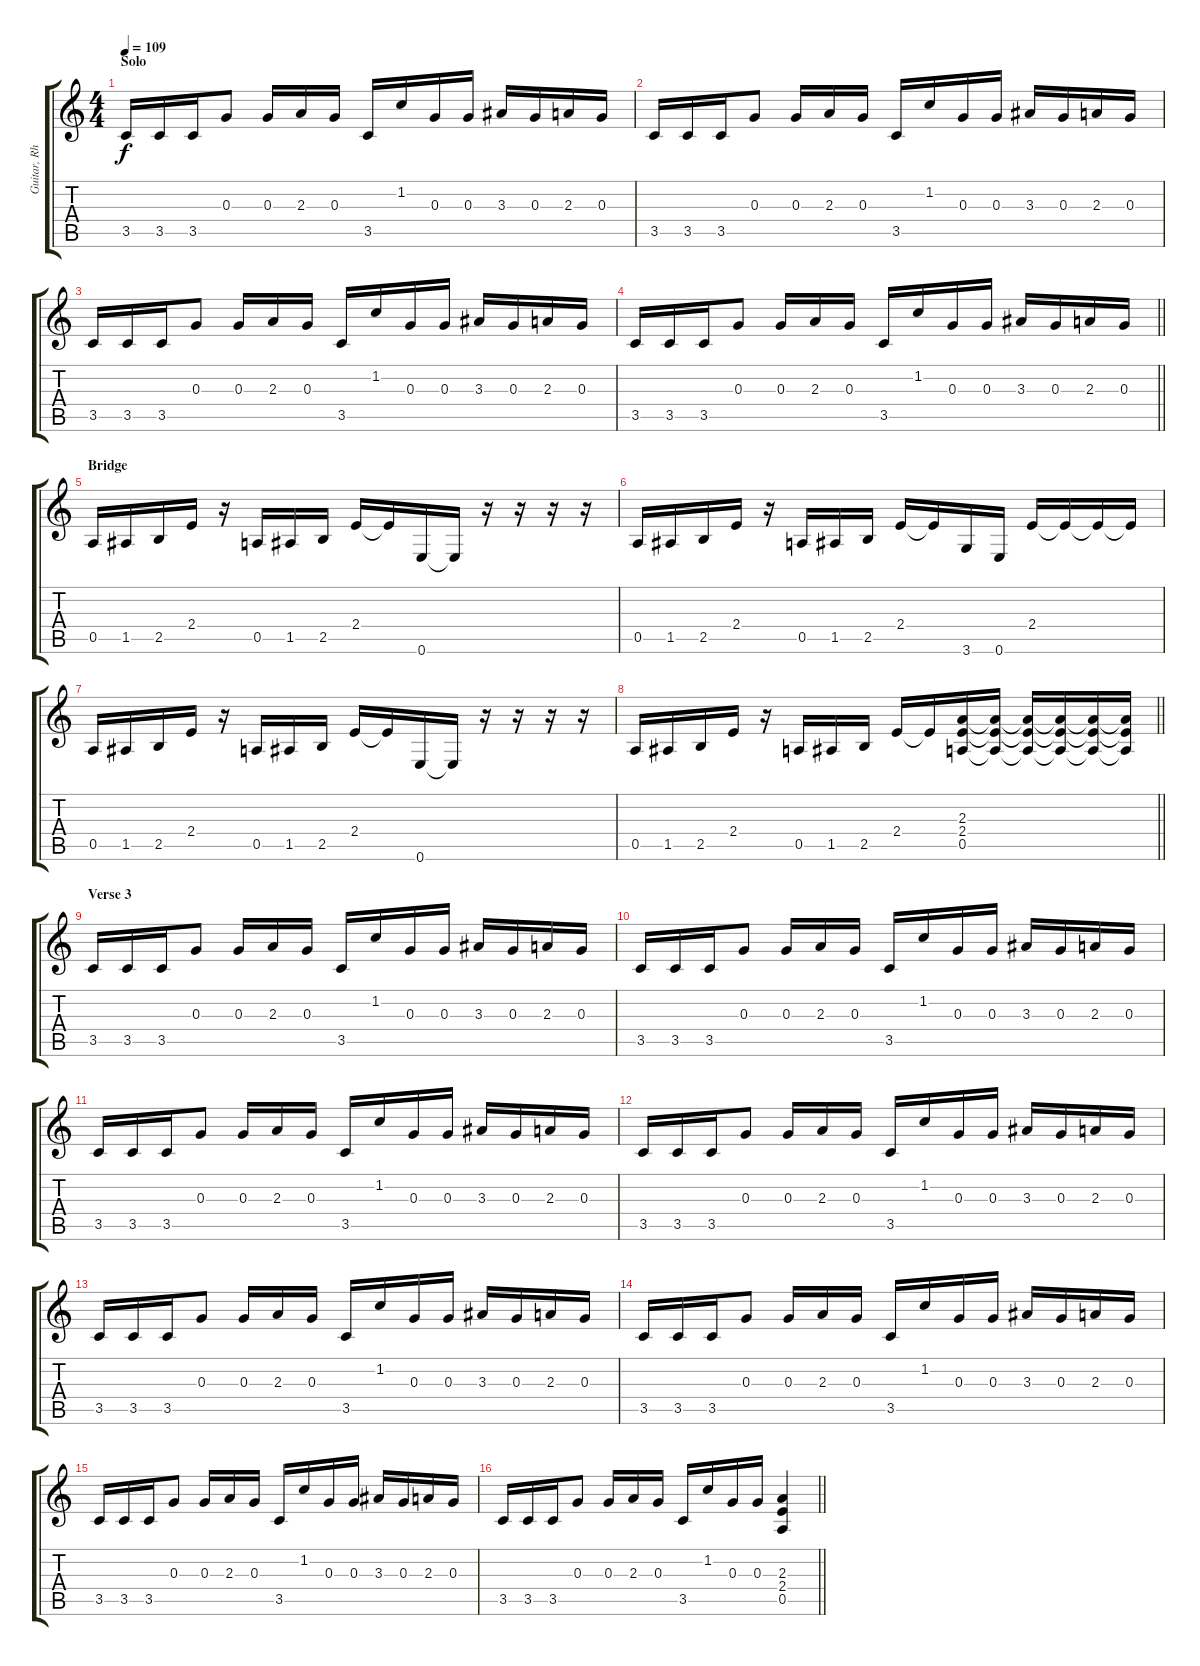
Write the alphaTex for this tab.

\track ("Guitar, Rhythm" "Guitar, Rh") {instrument overdrivenguitar}
\staff {score tabs}
\tuning (E4 B3 G3 D3 A2 E2) {hide}
\ts (4 4)
\section ("" "Solo")
\tempo 109
\clef g2
\ks c
3.5.16{dy f} 3.5.16 3.5.16 0.3.8 0.3.16 2.3.16 0.3.16 3.5.16 1.2.16 0.3.16 0.3.16 3.3.16 0.3.16 2.3.16 0.3.16 |
3.5.16 3.5.16 3.5.16 0.3.8 0.3.16 2.3.16 0.3.16 3.5.16 1.2.16 0.3.16 0.3.16 3.3.16 0.3.16 2.3.16 0.3.16 |
3.5.16 3.5.16 3.5.16 0.3.8 0.3.16 2.3.16 0.3.16 3.5.16 1.2.16 0.3.16 0.3.16 3.3.16 0.3.16 2.3.16 0.3.16 |
\barLineRight lightlight
3.5.16 3.5.16 3.5.16 0.3.8 0.3.16 2.3.16 0.3.16 3.5.16 1.2.16 0.3.16 0.3.16 3.3.16 0.3.16 2.3.16 0.3.16 |
\section ("" "Bridge")
0.5.16{instrument overdrivenguitar} 1.5.16 2.5.16 2.4.16 r.16 0.5.16 1.5.16 2.5.16 2.4.16 2.4{t}.16 0.6.16 0.6{t}.16 r.16 r.16 r.16 r.16 |
0.5.16 1.5.16 2.5.16 2.4.16 r.16 0.5.16 1.5.16 2.5.16 2.4.16 2.4{t}.16 3.6.16 0.6.16 2.4.16 2.4{t}.16 2.4{t}.16 2.4{t}.16 |
0.5.16 1.5.16 2.5.16 2.4.16 r.16 0.5.16 1.5.16 2.5.16 2.4.16 2.4{t}.16 0.6.16 0.6{t}.16 r.16 r.16 r.16 r.16 |
\barLineRight lightlight
0.5.16 1.5.16 2.5.16 2.4.16 r.16 0.5.16 1.5.16 2.5.16 2.4.16 2.4{t}.16 (2.3 2.4 0.5).16 (2.3{t} 2.4{t} 0.5{t}).16 (2.3{t} 2.4{t} 0.5{t}).16 (2.3{t} 2.4{t} 0.5{t}).16 (2.3{t} 2.4{t} 0.5{t}).16 (2.3{t} 2.4{t} 0.5{t}).16 |
\section ("" "Verse 3")
3.5.16{instrument electricguitarmuted} 3.5.16 3.5.16 0.3.8 0.3.16 2.3.16 0.3.16 3.5.16 1.2.16 0.3.16 0.3.16 3.3.16 0.3.16 2.3.16 0.3.16 |
3.5.16 3.5.16 3.5.16 0.3.8 0.3.16 2.3.16 0.3.16 3.5.16 1.2.16 0.3.16 0.3.16 3.3.16 0.3.16 2.3.16 0.3.16 |
3.5.16 3.5.16 3.5.16 0.3.8 0.3.16 2.3.16 0.3.16 3.5.16 1.2.16 0.3.16 0.3.16 3.3.16 0.3.16 2.3.16 0.3.16 |
3.5.16 3.5.16 3.5.16 0.3.8 0.3.16 2.3.16 0.3.16 3.5.16 1.2.16 0.3.16 0.3.16 3.3.16 0.3.16 2.3.16 0.3.16 |
3.5.16 3.5.16 3.5.16 0.3.8 0.3.16 2.3.16 0.3.16 3.5.16 1.2.16 0.3.16 0.3.16 3.3.16 0.3.16 2.3.16 0.3.16 |
3.5.16 3.5.16 3.5.16 0.3.8 0.3.16 2.3.16 0.3.16 3.5.16 1.2.16 0.3.16 0.3.16 3.3.16 0.3.16 2.3.16 0.3.16 |
3.5.16 3.5.16 3.5.16 0.3.8 0.3.16 2.3.16 0.3.16 3.5.16 1.2.16 0.3.16 0.3.16 3.3.16 0.3.16 2.3.16 0.3.16 |
\barLineRight lightlight
3.5.16 3.5.16 3.5.16 0.3.8 0.3.16 2.3.16 0.3.16 3.5.16 1.2.16 0.3.16 0.3.16 (2.3 2.4 0.5).4{instrument overdrivenguitar}
